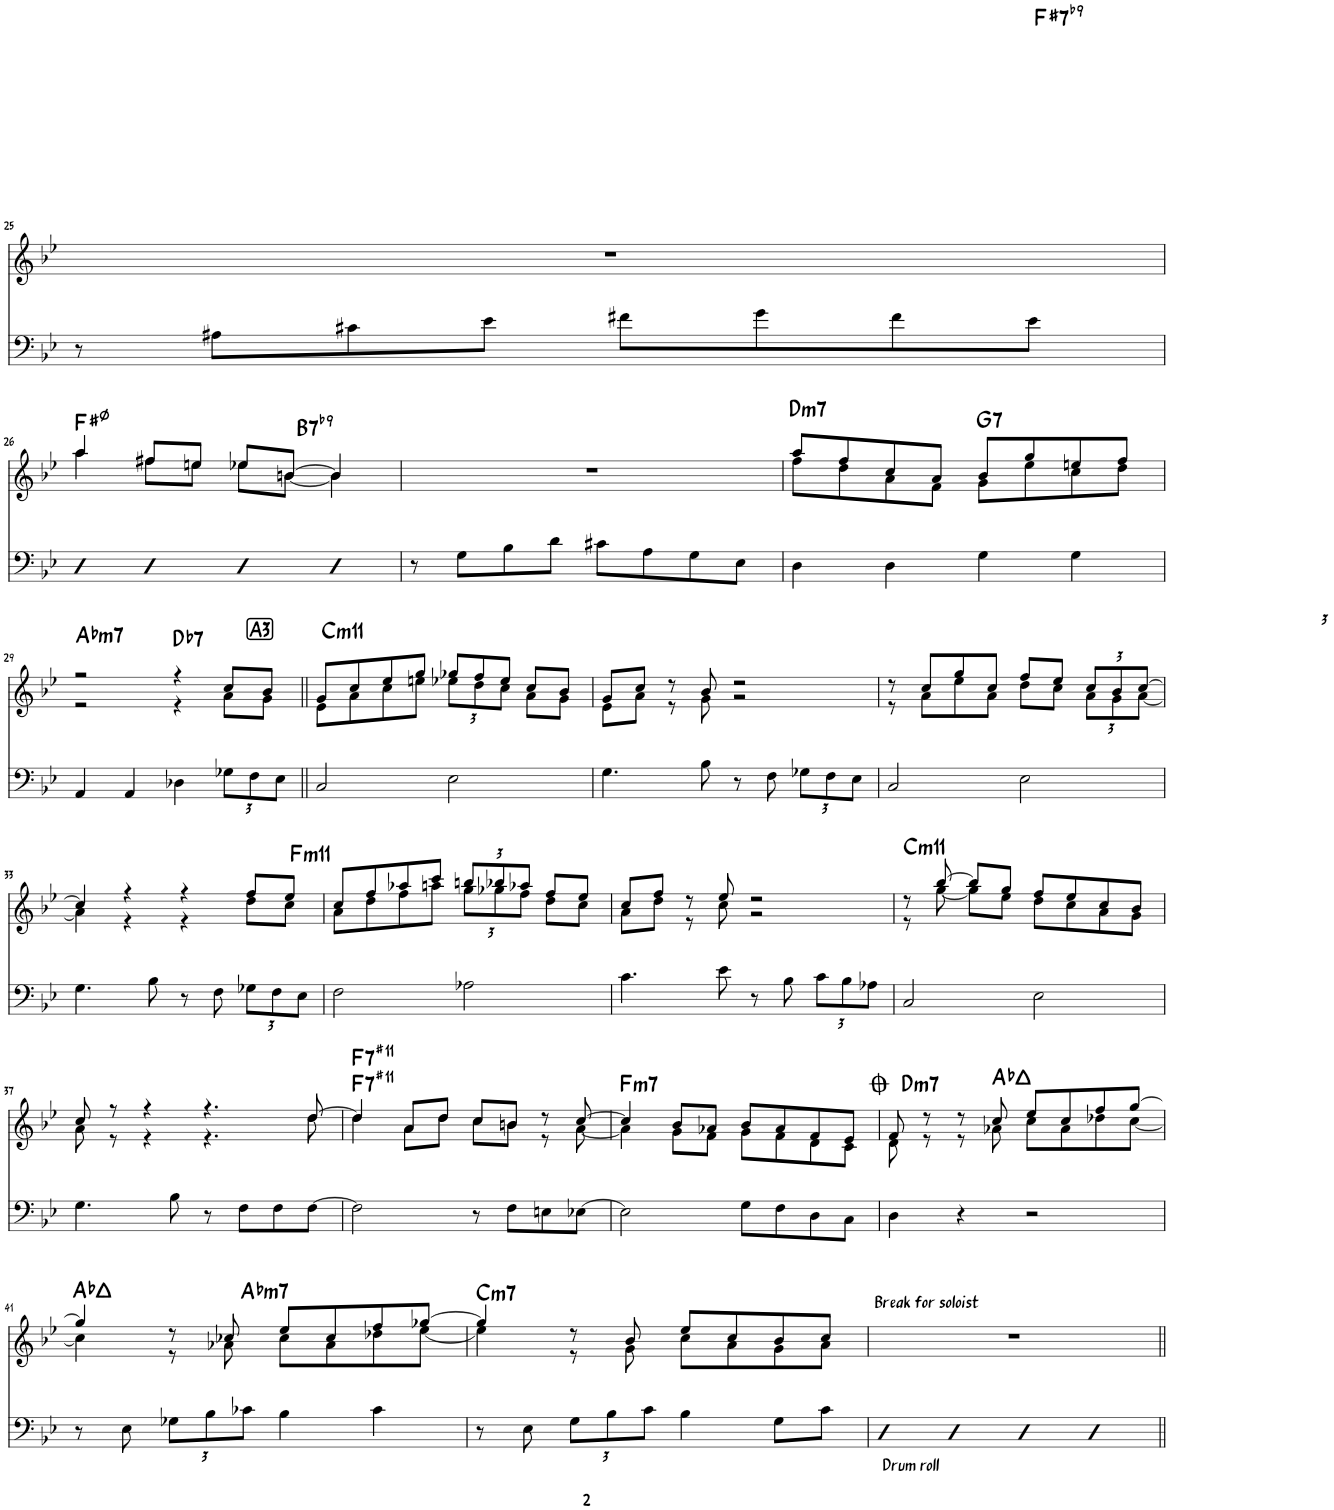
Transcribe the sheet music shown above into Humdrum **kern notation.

**kern	**kern	**harte
*part2	*part1	*part1
*staff2	*staff1	*
*I"Bass Guitar	*I"Piano	*
*	*I'Pno	*
!!LO:PB:g=z
*clefF4	*clefG2	*
*Trd7c12	*	*
*k[b-e-]	*k[b-e-]	*
*M4/4	*M4/4	*
=25	=25	=25
!	!	!LO:H:kt=7
8r	1r	F#:7(b9)
8A#X\L	.	.
8c#X\	.	.
8e-\J	.	.
8f#X\L	.	.
8g\	.	.
8f#\	.	.
8e-\J	.	.
!!LO:LB:g=z
=26	=26	=26
*	*^	*
4D	4aa/	4aa\	F#:hdim7
4D	8ff#X/L	8ff#\L	.
.	8een/J	8ee\J	.
4D	8ee-X/L	8ee-\L	.
.	[8bn/J	[8b\J	.
4D	4b/]	4b\]	.
=27	=27	=27	=27
!	!	!	!LO:H:kt=7
*	*v	*v	*
8r	1r	B:7(b9)
8G\L	.	.
8B-\	.	.
8d\J	.	.
8c#X\L	.	.
8A\	.	.
8G\	.	.
8E-\J	.	.
=28	=28	=28
*	*^	*
!	!	!	!LO:H:kt=m7
4D\	8aa/L	8ff\L	D:min7
.	8ff/	8dd\	.
4D\	8cc/	8a\	.
.	8a/J	8f\J	.
!	!	!	!LO:H:kt=7
4G\	8b-/L	8g\L	G:7
.	8gg/	8ee-\	.
4G\	8een/	8cc\	.
.	8ff/J	8dd\J	.
!!LO:LB:g=z	!!
=29	=29	=29	=29
4AA/	2r	2r	.
4AA/	.	.	.
4D-X\	4r	4r	.
*Xbrackettup	*	*	*
!	!	!	!LO:H:kt=m7
12G-X\L	8cc/L	8a\L	Ab:min7
12F\	.	.	.
!	!	!	!LO:H:kt=7
.	8b-/J	8g\J	Db:7
12E-\J	.	.	.
!!LO:REH:place=s1:a:cj:fs=14:t=A3	!!
=30||	=30||	=30||	=30||
!	!	!	!LO:H:kt=m11
2C/	8g/L	8e-\L	C:min9(11)
.	8cc/	8a\	.
.	8ee-/	8cc\	.
.	8gg/J	8een\J	.
*	*Xbrackettup	*	*
2E-\	12gg-X/L	12ee-X\L	.
.	12ff/	12dd\	.
.	12ee-/J	12cc\J	.
.	8cc/L	8a\L	.
.	8b-/J	8g\J	.
=31	=31	=31	=31
4.G\	8g/L	8e-\L	.
.	8cc/J	8a\J	.
.	8r	8r	.
8B-\	8b-/	8g\	.
8r	2r	2r	.
8F\	.	.	.
12G-X\L	.	.	.
12F\	.	.	.
12E-\J	.	.	.
=32	=32	=32	=32
2C/	8r	8r	.
.	8cc/L	8a\L	.
.	8gg/	8ee-\	.
.	8cc/J	8a\J	.
2E-\	8ff/L	8dd\L	.
.	8ee-/J	8cc\J	.
.	12cc/L	12a\L	.
.	12b-/	12g\	.
.	[12cc/J	[12a\J	.
!!LO:LB:g=z	!!
=33	=33	=33	=33
4.G\	4cc/]	4a\]	.
.	4r	4r	.
8B-\	.	.	.
8r	4r	4r	.
8F\	.	.	.
12G-X\L	8ff/L	8dd\L	.
12F\	.	.	.
.	8ee-/J	8cc\J	.
12E-\J	.	.	.
=34	=34	=34	=34
!	!	!	!LO:H:kt=m11
2F\	8cc/L	8a\L	F:min9(11)
.	8ff/	8dd\	.
.	8aa-X/	8ff\	.
.	8ccc/J	8aan\J	.
2A-X\	12bbn/L	12gg\L	.
.	12bb-X/	12gg-X\	.
.	12aa-X/J	12ff\J	.
.	8ff/L	8dd\L	.
.	8ee-/J	8cc\J	.
=35	=35	=35	=35
4.c\	8cc/L	8a\L	.
.	8ff/J	8dd\J	.
.	8r	8r	.
8e-\	8ee-/	8cc\	.
8r	2r	2r	.
8B-\	.	.	.
12c\L	.	.	.
12B-\	.	.	.
12A-X\J	.	.	.
=36	=36	=36	=36
!	!	!	!LO:H:kt=m11
2C/	8r	8r	C:min9(11)
.	[8bb-/	[8gg\	.
.	8bb-/L]	8gg\L]	.
.	8gg/J	8ee-\J	.
2E-\	8ff/L	8dd\L	.
.	8ee-/	8cc\	.
.	8cc/	8a\	.
.	8b-/J	8g\J	.
!!LO:LB:g=z	!!
=37	=37	=37	=37
4.G\	8cc/	8a\	.
.	8r	8r	.
.	4r	4r	.
8B-\	.	.	.
8r	4.r	4.r	.
8F\L	.	.	.
8F\	.	.	.
[8F\J	[8dd/	8dd\	.
=38	=38	=38	=38
!	!	!	!LO:H:n=1:kt=7
!	!	!	!LO:H:n=2:kt=7
2F\]	4dd/]	4dd\	F:7(#11) F:7(#11)
.	8a/L	8a\L	.
.	8dd/J	8dd\J	.
8r	8cc/L	8cc\L	.
8F\L	8bn/J	8b\J	.
8En\	8r	8r	.
[8E-X\J	[8cc/	[8a\	.
=39	=39	=39	=39
!	!	!	!LO:H:kt=m7
2E-\]	4cc/]	4a\]	F:min7
.	8b-/L	8g\L	.
.	8a-X/J	8f\J	.
8G\L	8b-/L	8g\L	.
8F\	8a-/	8f\	.
8D\	8f/	8d\	.
8C\J	8e-/J	8c\J	.
=40	=40	=40	=40
!	!	!	!LO:H:kt=m7
4D\	8f/	8d\	D:min7
.	8r	8r	.
4r	8r	8r	.
.	8cc/	8a-X\	Ab:maj
2r	8ee-/L	8cc\L	.
.	8cc/	8a-\	.
.	8ff/	8dd-X\	.
.	[8gg/J	[8cc\J	.
!!LO:LB:g=z	!!
=41	=41	=41	=41
8r	4gg/]	4cc\]	Ab:maj
8E-\	.	.	.
12G-X\L	8r	8r	.
12B-\	.	.	.
.	8cc-X/	8a-X\	.
12c-X\J	.	.	.
!	!	!	!LO:H:kt=m7
4B-\	8ee-/L	8cc-\L	Ab:min7
.	8cc-/	8a-\	.
4c-\	8ff/	8dd-X\	.
.	[8gg-X/J	[8ee-\J	.
=42	=42	=42	=42
!	!	!	!LO:H:kt=m7
8r	4gg-/]	4ee-\]	C:min7
8E-\	.	.	.
12G\L	8r	8r	.
12B-\	.	.	.
.	8b-/	8g\	.
12c\J	.	.	.
4B-\	8ee-/L	8cc\L	.
.	8cc/	8a\	.
8G\L	8b-/	8g\	.
8c\J	8cc/J	8a\J	.
=43	=43	=43	=43
!	!LO:TX:a:t=Break for soloist	!	!
!LO:TX:b:t=Drum roll	!	!	!
*	*v	*v	*
4D	1r	.
4D	.	.
4D	.	.
4D	.	.
=||	=||	=||
*-	*-	*-
